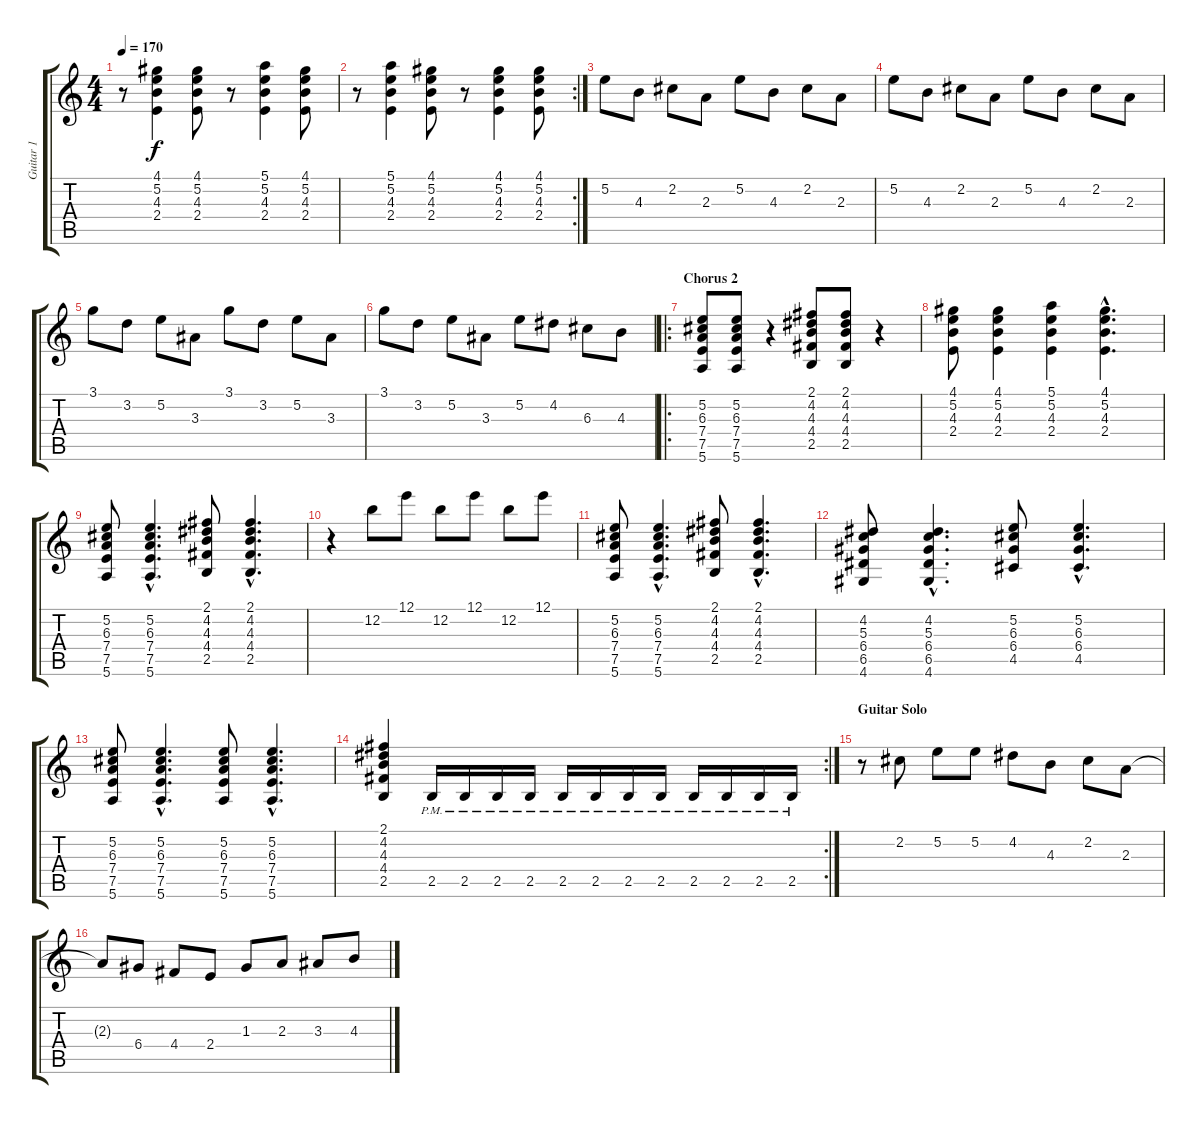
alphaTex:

\track ("Guitar 1" "Guitar 1") {instrument distortionguitar}
\staff {score tabs}
\tuning (E4 B3 G3 D3 A2 E2) {hide}
\ts (4 4)
\tempo 170
\clef g2
\ks c
r.8{dy f} (4.1 5.2 4.3 2.4).4 (4.1 5.2 4.3 2.4).8 r.8 (5.1 5.2 4.3 2.4).4 (4.1 5.2 4.3 2.4).8 |
\rc 2
r.8 (5.1 5.2 4.3 2.4).4 (4.1 5.2 4.3 2.4).8 r.8 (4.1 5.2 4.3 2.4).4 (4.1 5.2 4.3 2.4).8 |
5.2.8 4.3.8 2.2.8 2.3.8 5.2.8 4.3.8 2.2.8 2.3.8 |
5.2.8 4.3.8 2.2.8 2.3.8 5.2.8 4.3.8 2.2.8 2.3.8 |
3.1.8 3.2.8 5.2.8 3.3.8 3.1.8 3.2.8 5.2.8 3.3.8 |
3.1.8 3.2.8 5.2.8 3.3.8 5.2.8 4.2.8 6.3.8 4.3.8 |
\ro
\section ("" "Chorus 2")
(5.2 6.3 7.4 7.5 5.6).8 (5.2 6.3 7.4 7.5 5.6).8 r.4 (2.1 4.2 4.3 4.4 2.5).8 (2.1 4.2 4.3 4.4 2.5).8 r.4 |
(4.1 5.2 4.3 2.4).8 (4.1 5.2 4.3 2.4).4 (5.1 5.2 4.3 2.4).4 (4.1{hac} 5.2{hac} 4.3{hac} 2.4{hac}).4{d} |
(5.2 6.3 7.4 7.5 5.6).8 (5.2{hac} 6.3{hac} 7.4{hac} 7.5{hac} 5.6{hac}).4{d} (2.1 4.2 4.3 4.4 2.5).8 (2.1{hac} 4.2{hac} 4.3{hac} 4.4{hac} 2.5{hac}).4{d} |
r.4 12.2.8 12.1.8 12.2.8 12.1.8 12.2.8 12.1.8 |
(5.2 6.3 7.4 7.5 5.6).8 (5.2{hac} 6.3{hac} 7.4{hac} 7.5{hac} 5.6{hac}).4{d} (2.1 4.2 4.3 4.4 2.5).8 (2.1{hac} 4.2{hac} 4.3{hac} 4.4{hac} 2.5{hac}).4{d} |
(4.2 5.3 6.4 6.5 4.6).8 (4.2{hac} 5.3{hac} 6.4{hac} 6.5{hac} 4.6{hac}).4{d} (5.2 6.3 6.4 4.5).8 (5.2{hac} 6.3{hac} 6.4{hac} 4.5{hac}).4{d} |
(5.2 6.3 7.4 7.5 5.6).8 (5.2{hac} 6.3{hac} 7.4{hac} 7.5{hac} 5.6{hac}).4{d} (5.2 6.3 7.4 7.5 5.6).8 (5.2{hac} 6.3{hac} 7.4{hac} 7.5{hac} 5.6{hac}).4{d} |
\rc 2
(2.1 4.2 4.3 4.4 2.5).4 2.5{pm}.16 2.5{pm}.16 2.5{pm}.16 2.5{pm}.16 2.5{pm}.16 2.5{pm}.16 2.5{pm}.16 2.5{pm}.16 2.5{pm}.16 2.5{pm}.16 2.5{pm}.16 2.5{pm}.16 |
\section ("" "Guitar Solo")
r.8 2.2.8 5.2.8 5.2.8 4.2.8 4.3.8 2.2.8 2.3.8 |
2.3{t}.8 6.4.8 4.4.8 2.4.8 1.3.8 2.3.8 3.3.8 4.3.8
